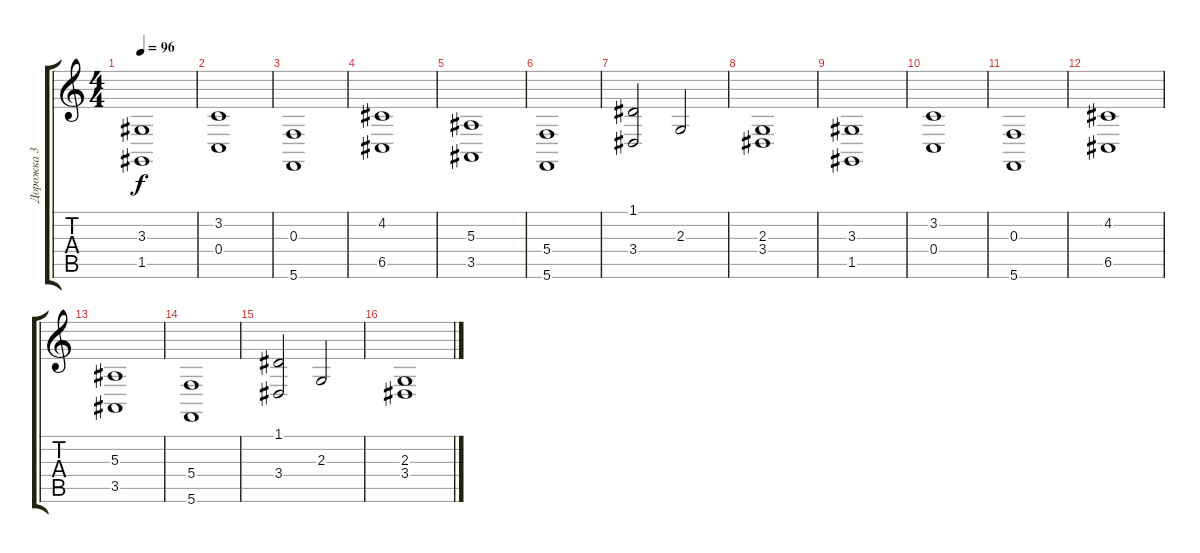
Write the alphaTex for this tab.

\track ("Дорожка 3" "Дорожка 3") {instrument pad2warm}
\staff {score tabs}
\tuning (D4 A3 F3 C3 G2 C2) {hide}
\ts (4 4)
\tempo 96
\clef g2
\ks aminor
(3.3 1.5).1{dy f instrument lead2sawtooth} |
(3.2 0.4).1 |
(0.3 5.6).1 |
(4.2 6.5).1 |
(5.3 3.5).1 |
(5.4 5.6).1 |
(1.1 3.4).2 2.3.2 |
(2.3 3.4).1 |
(3.3 1.5).1{instrument lead2sawtooth} |
(3.2 0.4).1 |
(0.3 5.6).1 |
(4.2 6.5).1 |
(5.3 3.5).1 |
(5.4 5.6).1 |
(1.1 3.4).2 2.3.2 |
(2.3 3.4).1
